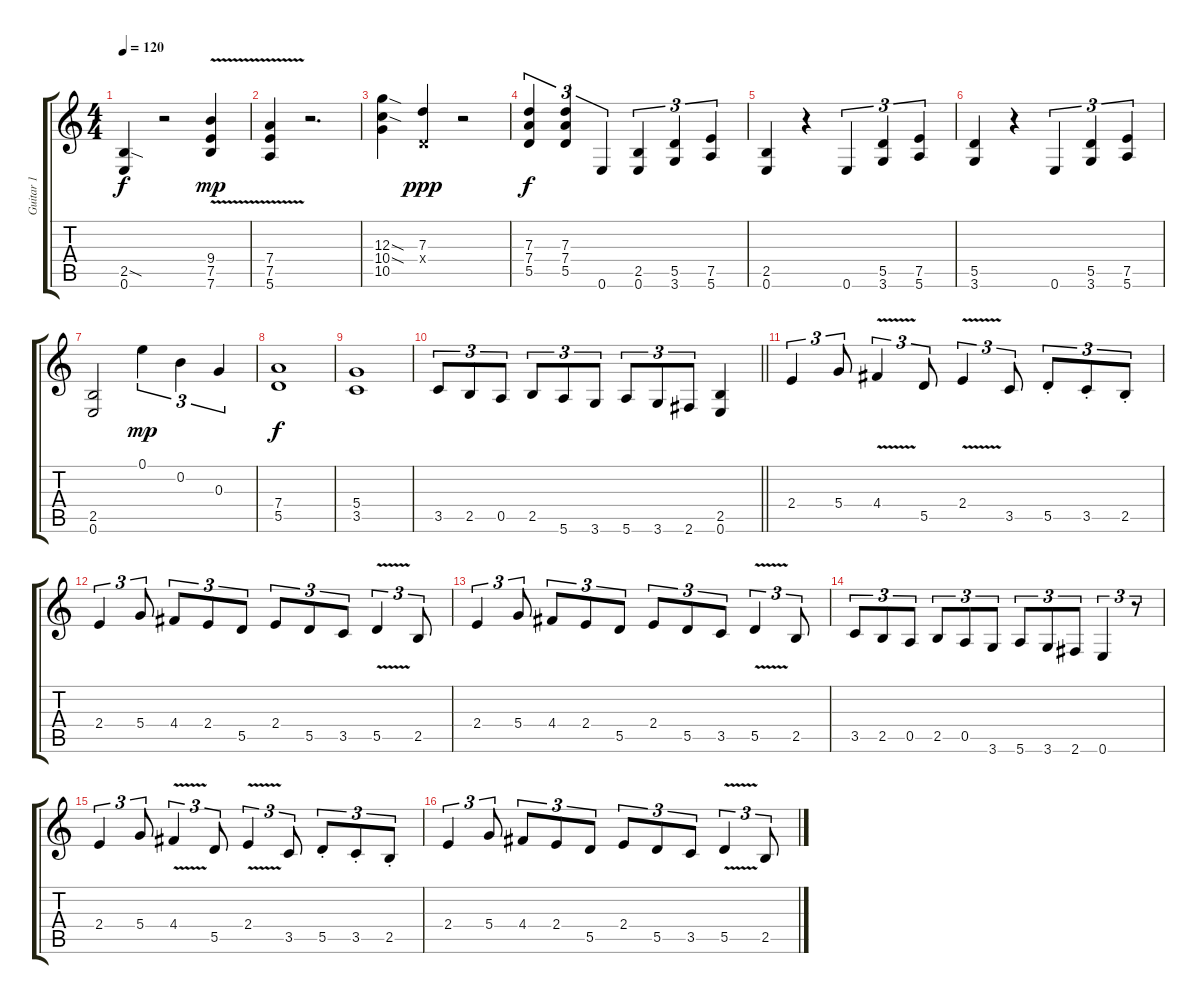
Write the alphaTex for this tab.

\track ("Guitar 1" "Guitar 1") {instrument distortionguitar}
\staff {score tabs}
\tuning (E4 B3 G3 D3 A2 E2) {hide}
\ts (4 4)
\tempo 120
\clef g2
\ks c
(2.5{sod} 0.6).4{dy f} r.2 (9.4{v} 7.5 7.6).4{dy mp} |
(7.4{v} 7.5 5.6).4 r.2{d} |
(12.3{sod} 10.4{sod} 10.5).4 (7.3 0.4{x}).4{dy ppp} r.2 |
(7.3 7.4 5.5).4{tu (3 2) dy f} (7.3 7.4 5.5).4{tu (3 2)} 0.6.4{tu (3 2)} (2.5 0.6).4{tu (3 2)} (5.5 3.6).4{tu (3 2)} (7.5 5.6).4{tu (3 2)} |
(2.5 0.6).4 r.4 0.6.4{tu (3 2)} (5.5 3.6).4{tu (3 2)} (7.5 5.6).4{tu (3 2)} |
(5.5 3.6).4 r.4 0.6.4{tu (3 2)} (5.5 3.6).4{tu (3 2)} (7.5 5.6).4{tu (3 2)} |
(2.5 0.6).2 0.1.4{tu (3 2) dy mp} 0.2.4{tu (3 2)} 0.3.4{tu (3 2)} |
(7.4 5.5).1{dy f} |
(5.4 3.5).1 |
\barLineRight lightlight
3.5.8{tu (3 2)} 2.5.8{tu (3 2)} 0.5.8{tu (3 2)} 2.5.8{tu (3 2)} 5.6.8{tu (3 2)} 3.6.8{tu (3 2)} 5.6.8{tu (3 2)} 3.6.8{tu (3 2)} 2.6.8{tu (3 2)} (2.5 0.6).4 |
\section ("" "")
2.4.4{tu (3 2)} 5.4.8{tu (3 2)} 4.4{v}.4{tu (3 2)} 5.5.8{tu (3 2)} 2.4{v}.4{tu (3 2)} 3.5.8{tu (3 2)} 5.5{st}.8{tu (3 2)} 3.5{st}.8{tu (3 2)} 2.5{st}.8{tu (3 2)} |
2.4.4{tu (3 2)} 5.4.8{tu (3 2)} 4.4.8{tu (3 2)} 2.4.8{tu (3 2)} 5.5.8{tu (3 2)} 2.4.8{tu (3 2)} 5.5.8{tu (3 2)} 3.5.8{tu (3 2)} 5.5{v}.4{tu (3 2)} 2.5.8{tu (3 2)} |
2.4.4{tu (3 2)} 5.4.8{tu (3 2)} 4.4.8{tu (3 2)} 2.4.8{tu (3 2)} 5.5.8{tu (3 2)} 2.4.8{tu (3 2)} 5.5.8{tu (3 2)} 3.5.8{tu (3 2)} 5.5{v}.4{tu (3 2)} 2.5.8{tu (3 2)} |
3.5.8{tu (3 2)} 2.5.8{tu (3 2)} 0.5.8{tu (3 2)} 2.5.8{tu (3 2)} 0.5.8{tu (3 2)} 3.6.8{tu (3 2)} 5.6.8{tu (3 2)} 3.6.8{tu (3 2)} 2.6.8{tu (3 2)} 0.6.4{tu (3 2)} r.8{tu (3 2)} |
2.4.4{tu (3 2)} 5.4.8{tu (3 2)} 4.4{v}.4{tu (3 2)} 5.5.8{tu (3 2)} 2.4{v}.4{tu (3 2)} 3.5.8{tu (3 2)} 5.5{st}.8{tu (3 2)} 3.5{st}.8{tu (3 2)} 2.5{st}.8{tu (3 2)} |
2.4.4{tu (3 2)} 5.4.8{tu (3 2)} 4.4.8{tu (3 2)} 2.4.8{tu (3 2)} 5.5.8{tu (3 2)} 2.4.8{tu (3 2)} 5.5.8{tu (3 2)} 3.5.8{tu (3 2)} 5.5{v}.4{tu (3 2)} 2.5.8{tu (3 2)}
